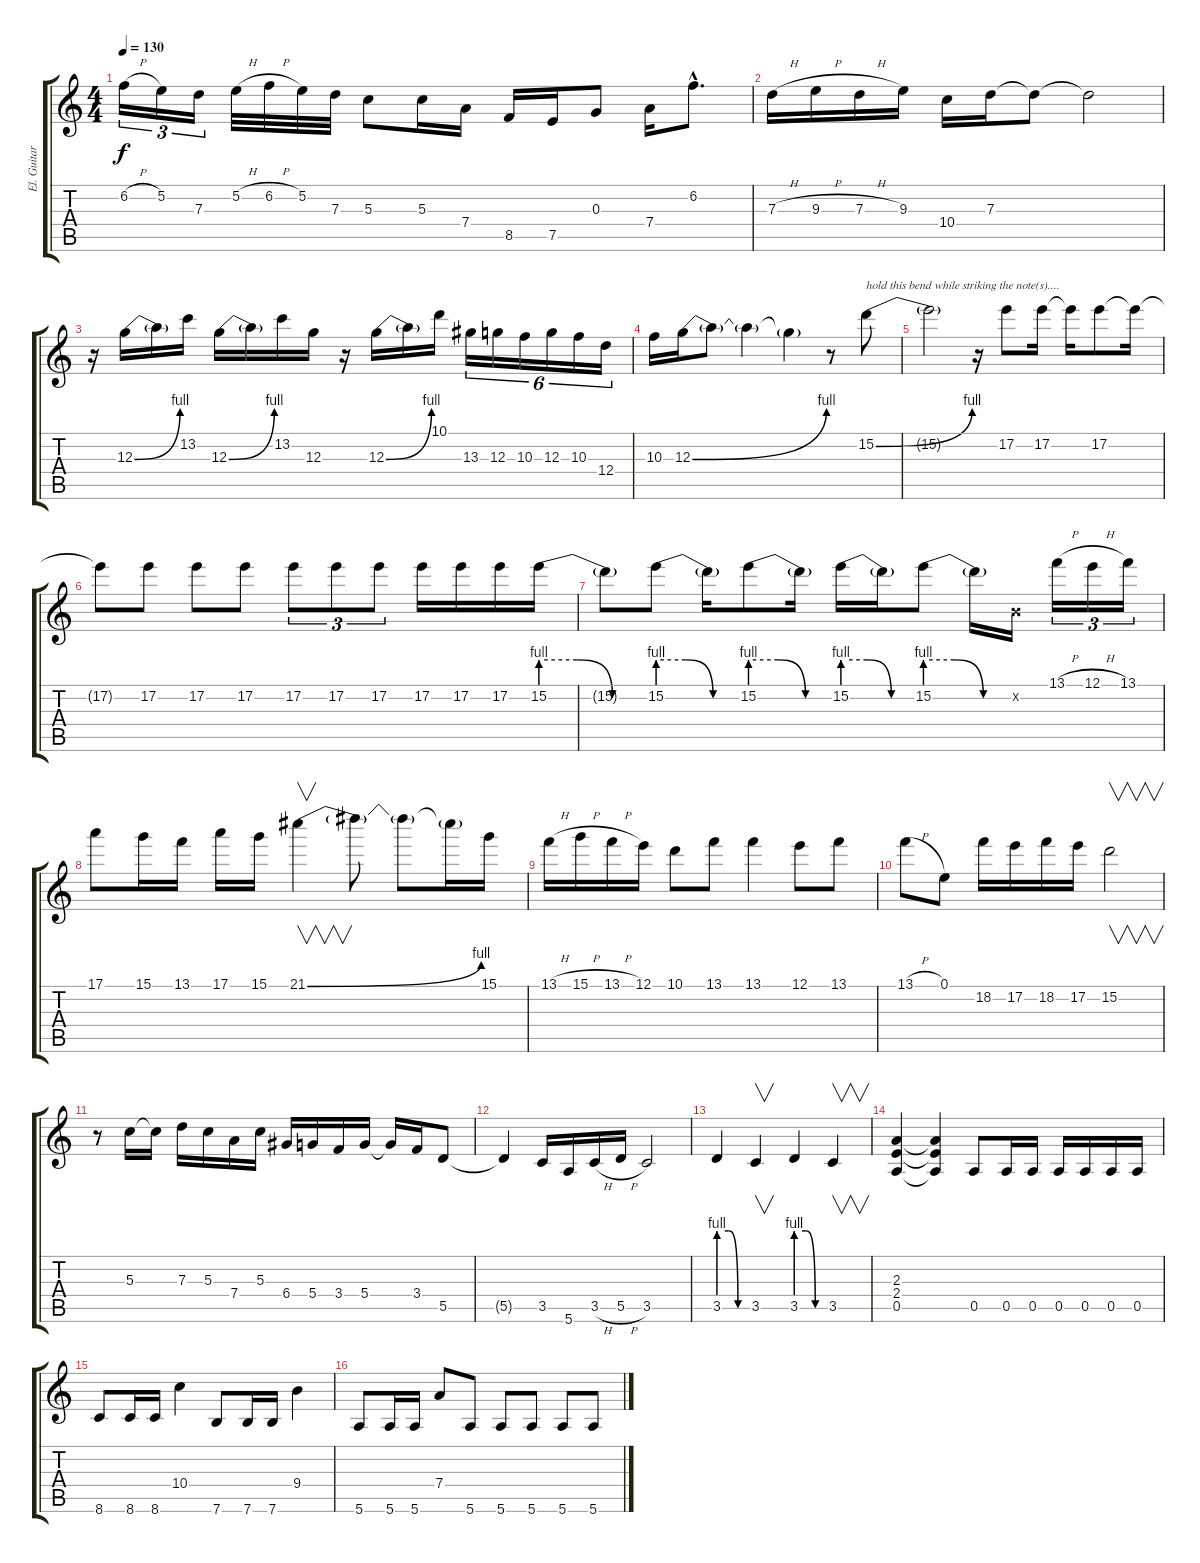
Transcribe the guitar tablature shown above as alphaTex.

\track ("El. Guitar 1 (Lead)" "El. Guitar") {instrument distortionguitar}
\staff {score tabs}
\tuning (E4 B3 G3 D3 A2 E2) {hide}
\ts (4 4)
\tempo 130
\clef g2
\ks c
6.2{h}.16{tu (3 2) dy f} 5.2.16{tu (3 2)} 7.3.16{tu (3 2)} 5.2{h}.32 6.2{h}.32 5.2.32 7.3.32 5.3.8 5.3.16 7.4.16 8.5.16 7.5.16 0.3.8 7.4.16 6.2{hac}.8{d} |
7.3{h}.16 9.3{h}.16 7.3{h}.16 9.3.16 10.4.16 7.3.16 7.3{t}.8 7.3{t}.2 |
r.16 12.3{be (bend 0 0 60 4)}.16 12.3{t}.16 13.2.16 12.3{be (bend 0 0 60 4)}.16 12.3{t}.16 13.2.16 12.3.16 r.16 12.3{be (bend 0 0 60 4)}.16 12.3{t}.16 10.1.16 13.3.16{tu (6 4)} 12.3.16{tu (6 4)} 10.3.16{tu (6 4)} 12.3.16{tu (6 4)} 10.3.16{tu (6 4)} 12.4.16{tu (6 4)} |
10.3.16 12.3{be (bend 0 0 60 4)}.16 12.3{t}.8 12.3{t}.4 12.3{t}.4 r.8 15.2{be (bend 0 0 60 4)}.8{txt "hold this bend while striking the note(s)...."} |
15.2{t}.2 r.16 17.2.8 17.2.16 17.2{t}.16 17.2.8 17.2{t}.16 |
17.2{t}.8 17.2.8 17.2.8 17.2.8 17.2.8{tu (3 2)} 17.2.8{tu (3 2)} 17.2.8{tu (3 2)} 17.2.16 17.2.16 17.2.16 15.2{be (custom 0 4 20 4 40 0 60 0)}.16 |
15.2{t}.8 15.2{be (custom 0 4 20 4 40 0 60 0)}.8 15.2{t}.16 15.2{be (custom 0 4 20 4 40 0 60 0)}.8 15.2{t}.16 15.2{be (custom 0 4 20 4 40 0 60 0)}.16 15.2{t}.16 15.2{be (custom 0 4 20 4 40 0 60 0)}.8 15.2{t}.16 0.2{x}.16 13.1{h}.16{tu (3 2)} 12.1{h}.16{tu (3 2)} 13.1.16{tu (3 2)} |
17.1.8 15.1.16 13.1.16 17.1.16 15.1.16 21.1{be (bend 0 0 60 4)}.4{v} 21.1{t}.8 21.1{t}.8 21.1{t}.16 15.1.16 |
13.1{h}.16 15.1{h}.16 13.1{h}.16 12.1.16 10.1.8 13.1.8 13.1.4 12.1.8 13.1.8 |
13.1{h}.8 0.1.8 18.2.16 17.2.16 18.2.16 17.2.16 15.2.2{v} |
r.8 5.3.16 5.3{t}.16 7.3.16 5.3.16 7.4.16 5.3.16 6.4.16 5.4.16 3.4.16 5.4.16 5.4{t}.16 3.4.16 5.5.8 |
5.5{t}.4 3.5.16 5.6.16 3.5{h}.16 5.5{h}.16 3.5.2 |
3.5{be (custom 0 4 20 4 40 0 60 0)}.4 3.5.4{v} 3.5{be (custom 0 4 20 4 40 0 60 0)}.4 3.5.4{v} |
(2.3 2.4 0.5).4 (2.3{t} 2.4{t} 0.5{t}).4 0.5.8 0.5.16 0.5.16 0.5.16 0.5.16 0.5.16 0.5.16 |
8.6.8 8.6.16 8.6.16 10.4.4 7.6.8 7.6.16 7.6.16 9.4.4 |
5.6.8 5.6.16 5.6.16 7.4.8 5.6.8 5.6.8 5.6.8 5.6.8 5.6.8
